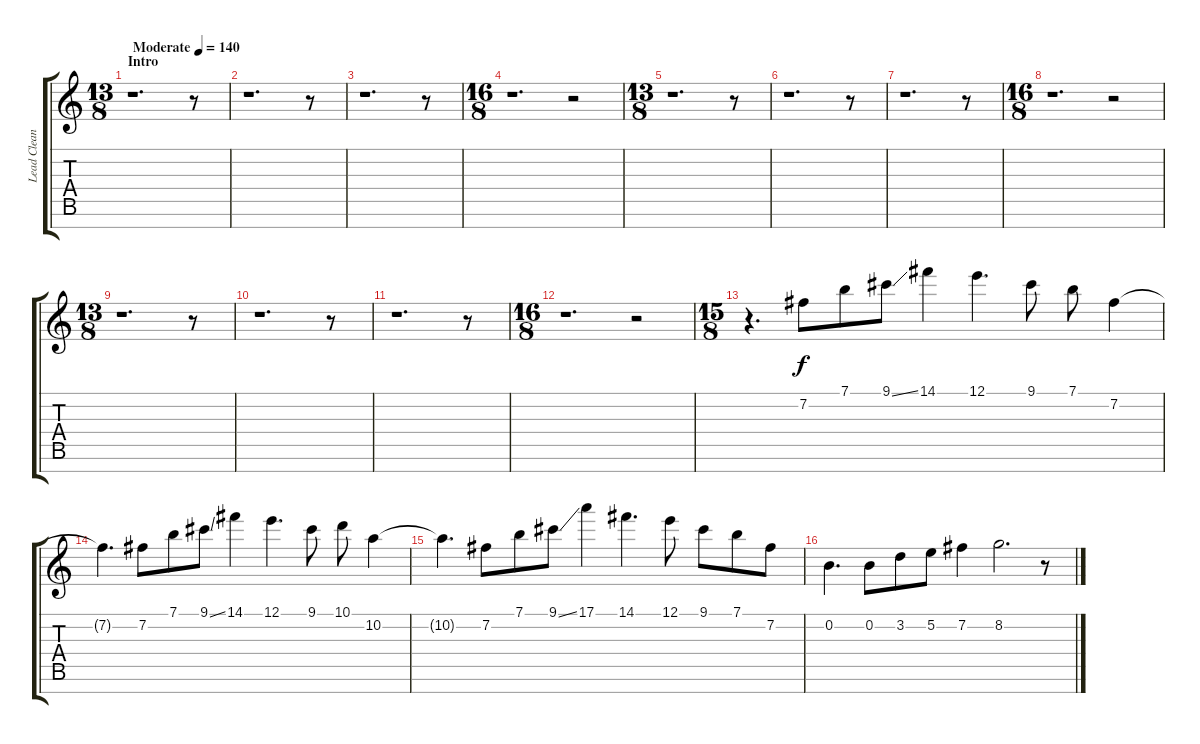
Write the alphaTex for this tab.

\track ("Lead Clean" "Lead Clean") {instrument electricguitarjazz}
\staff {score tabs}
\tuning (E4 B3 G3 D3 A2 E2 B1) {hide}
\ts (13 8)
\section ("" "Intro")
\tempo (140 "Moderate")
\clef g2
\ks c
r.1{d dy f instrument electricguitarjazz} r.8 |
r.1{d} r.8 |
r.1{d} r.8 |
\ts (16 8)
r.1{d} r.2 |
\ts (13 8)
r.1{d} r.8 |
r.1{d} r.8 |
r.1{d} r.8 |
\ts (16 8)
r.1{d} r.2 |
\ts (13 8)
r.1{d} r.8 |
r.1{d} r.8 |
r.1{d} r.8 |
\ts (16 8)
r.1{d} r.2 |
\ts (15 8)
r.4{d} 7.2.8 7.1.8 9.1{ss}.8 14.1.4 12.1.4{d} 9.1.8 7.1.8 7.2.4 |
7.2{t}.4{d} 7.2.8 7.1.8 9.1{ss}.8 14.1.4 12.1.4{d} 9.1.8 10.1.8 10.2.4 |
10.2{t}.4{d} 7.2.8 7.1.8 9.1{ss}.8 17.1.4 14.1.4{d} 12.1.8 9.1.8 7.1.8 7.2.8 |
0.2.4{d} 0.2.8 3.2.8 5.2.8 7.2.4 8.2.2{d} r.8
